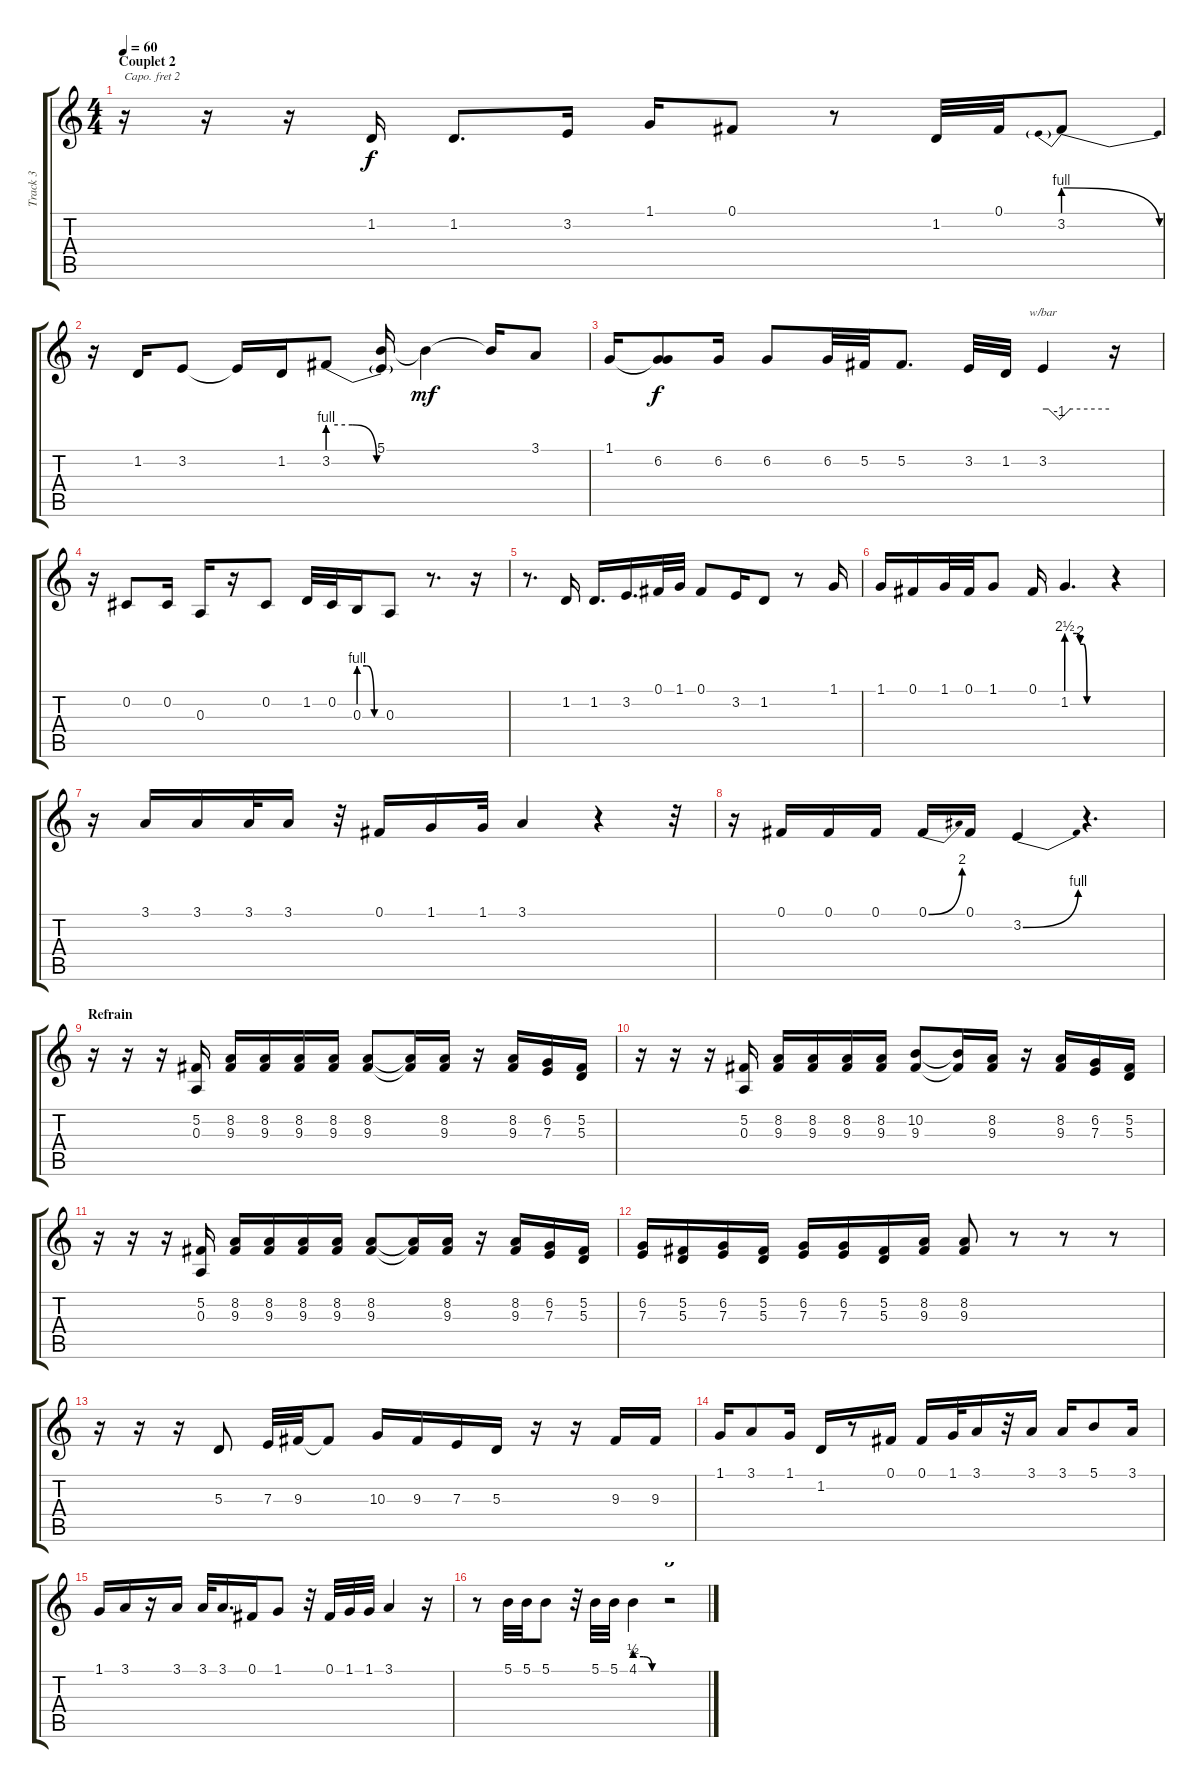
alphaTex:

\track ("Track 3" "Track 3") {instrument acousticgrandpiano}
\staff {score tabs}
\capo 2
\tuning (E4 B3 G3 D3 A2 E2) {hide}
\ts (4 4)
\section ("" "Couplet 2")
\tempo 60
\clef g2
\ks c
r.16{dy f} r.16 r.16 1.2.16 1.2.8{d} 3.2.16 1.1.16 0.1.8 r.8 1.2.32 0.1.32 3.2{be (prebendrelease 0 4 60 0)}.8 |
r.16 1.2.16 3.2.8 3.2{t}.16 1.2.16 3.2{be (custom 0 4 15 4 30 0 60 0)}.8 (5.1 3.2{t}).16 5.1{t}.4{dy mf} 5.1{t}.16 3.1.8 |
1.1.16 (1.1{t} 6.2).8{dy f} 6.2.16 6.2.8 6.2.32 5.2.32 5.2.8{d} 3.2.32 1.2.32 3.2.4{tbe (custom default 0 0 5 0 15 -4 25 0 60 0)} r.16 |
r.16 0.2.8 0.2.16 0.3.16 r.16 0.2.8 1.2.32 0.2.32 0.3{be (custom 0 4 20 4 40 0 60 0)}.16 0.3.8 r.8{d} r.16 |
r.8{d} 1.2.16 1.2.16{d} 3.2.16{d} 0.1.32 1.1.32 0.1.8 3.2.16 1.2.8 r.8 1.1.16 |
1.1.16 0.1.16 1.1.32 0.1.32 1.1.8 0.1.16 1.2{be (custom 0 10 15 10 20 8 25 8 30 0 60 0)}.4{d} r.4 |
r.16 3.1.16 3.1.16 3.1.32 3.1.16 r.32 0.1.16 1.1.16 1.1.32 3.1.4 r.4 r.32 |
r.16 0.1.16 0.1.16 0.1.16 0.1{be (bend 0 0 60 8)}.16 0.1.16 3.2{be (bend 0 0 60 4)}.4 r.4{d} |
\section ("" "Refrain")
r.16 r.16 r.16 (5.2 0.3).16 (8.2 9.3).16 (8.2 9.3).16 (8.2 9.3).16 (8.2 9.3).16 (8.2 9.3).8 (8.2{t} 9.3{t}).16 (8.2 9.3).16 r.16 (8.2 9.3).16 (6.2 7.3).16 (5.2 5.3).16 |
r.16 r.16 r.16 (5.2 0.3).16 (8.2 9.3).16 (8.2 9.3).16 (8.2 9.3).16 (8.2 9.3).16 (10.2 9.3).8 (10.2{t} 9.3{t}).16 (8.2 9.3).16 r.16 (8.2 9.3).16 (6.2 7.3).16 (5.2 5.3).16 |
r.16 r.16 r.16 (5.2 0.3).16 (8.2 9.3).16 (8.2 9.3).16 (8.2 9.3).16 (8.2 9.3).16 (8.2 9.3).8 (8.2{t} 9.3{t}).16 (8.2 9.3).16 r.16 (8.2 9.3).16 (6.2 7.3).16 (5.2 5.3).16 |
(6.2 7.3).16 (5.2 5.3).16 (6.2 7.3).16 (5.2 5.3).16 (6.2 7.3).16 (6.2 7.3).16 (5.2 5.3).16 (8.2 9.3).16 (8.2 9.3).8 r.8 r.8 r.8 |
r.16 r.16 r.16 5.3.8 7.3.32 9.3.32 9.3{t}.8 10.3.16 9.3.16 7.3.16 5.3.16 r.16 r.16 9.3.16 9.3.16 |
1.1.16 3.1.8 1.1.16 1.2.16 r.8 0.1.16 0.1.16 1.1.32 3.1.16 r.32 3.1.16 3.1.16 5.1.8 3.1.16 |
1.1.16 3.1.16 r.16 3.1.16 3.1.32 3.1.16{d} 0.1.16 1.1.8 r.32 0.1.32 1.1.32 1.1.32 3.1.4 r.16 |
r.8 5.1.32 5.1.32 5.1.8 r.32 5.1.32 5.1.32 4.1{be (custom 0 2 20 2 40 0 60 0)}.4 r.2{tu (3 2)}
